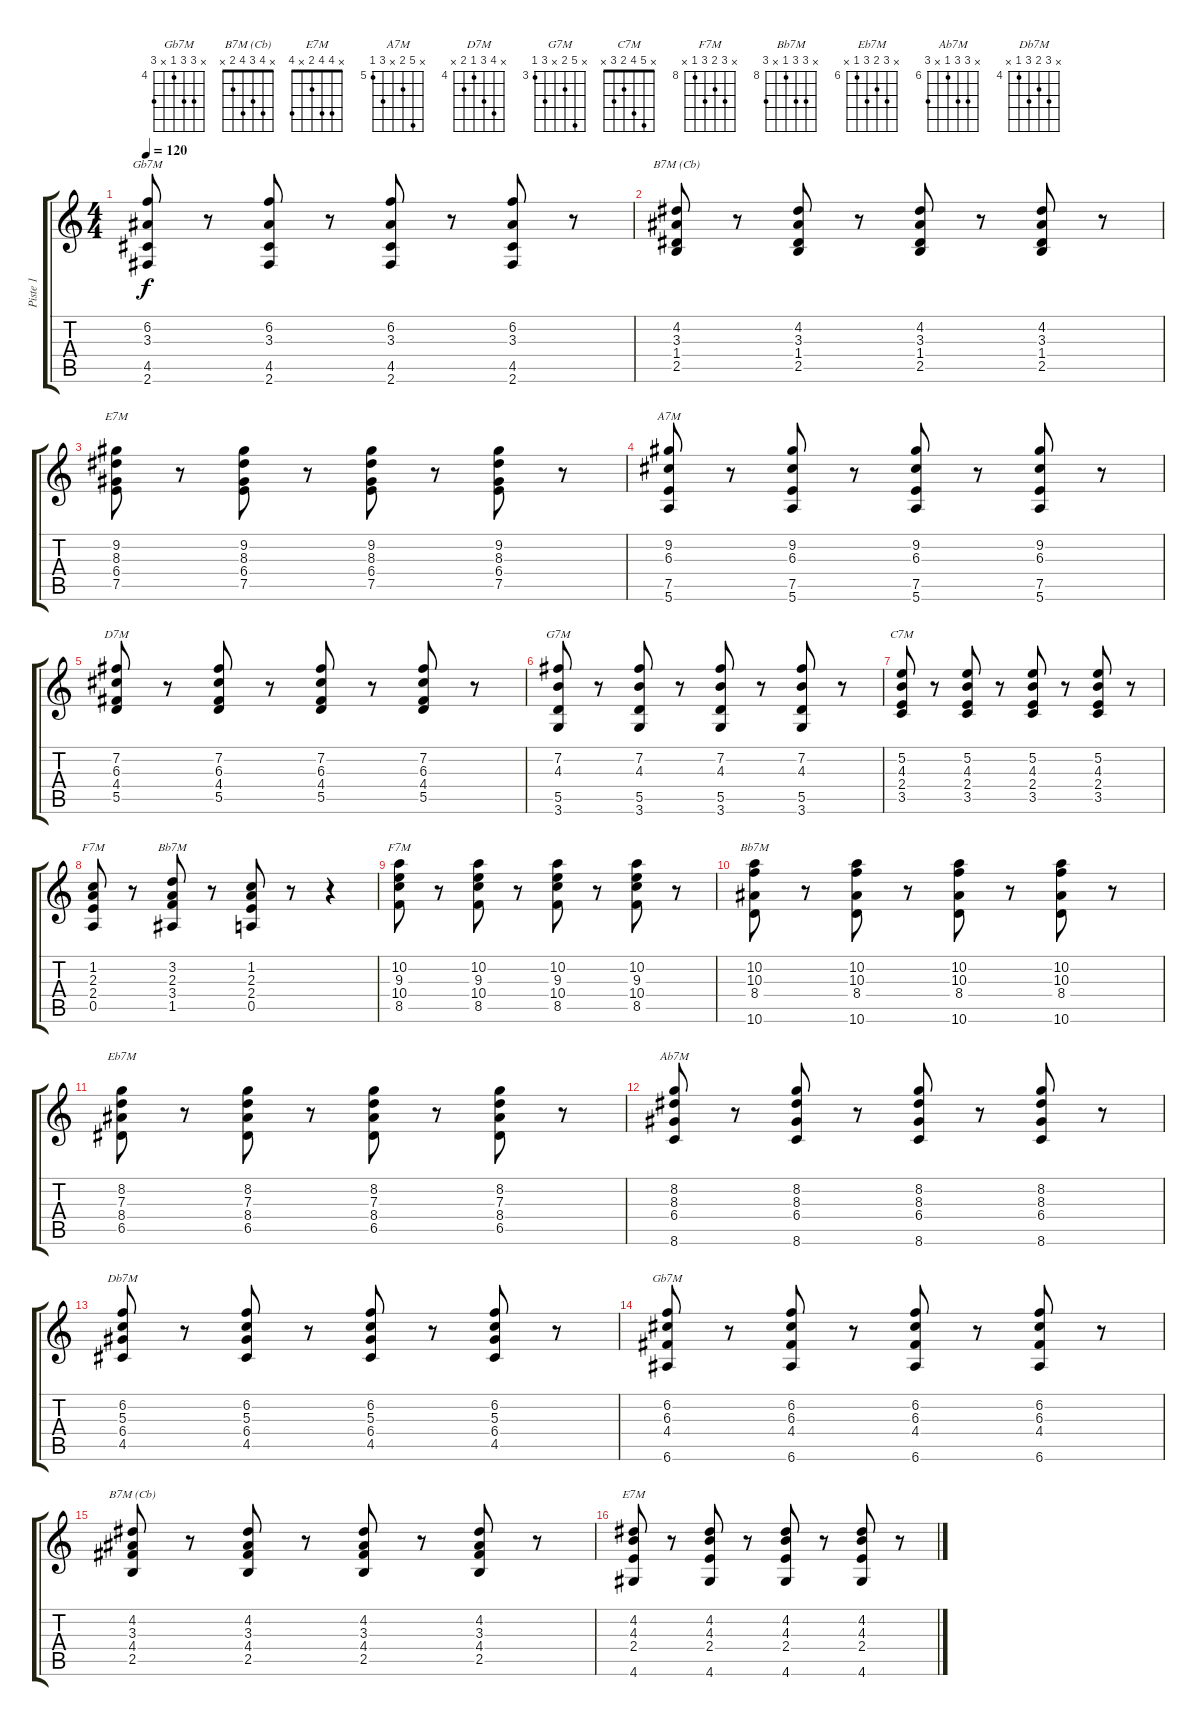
\track ("Piste 1" "Piste 1") {instrument acousticguitarnylon}
\staff {score tabs}
\tuning (E4 B3 G3 D3 A2 E2) {hide}
\chord ("Gb7M" x 6 3 x 4 2) {firstfret 2}
\chord ("B7M (Cb)" x 4 3 1 2 x)
\chord ("E7M" x 9 8 6 7 x) {firstfret 6}
\chord ("A7M" x 9 6 x 7 5) {firstfret 5}
\chord ("D7M" x 7 6 4 5 x) {firstfret 4}
\chord ("G7M" x 7 4 x 5 3) {firstfret 3}
\chord ("C7M" x 5 4 2 3 x)
\chord ("F7M" 0 1 2 2 0 1)
\chord ("Bb7M" 1 3 2 3 1 1)
\chord ("F7M" x 10 9 10 8 x) {firstfret 8}
\chord ("Bb7M" x 10 10 8 x 10) {firstfret 8}
\chord ("Eb7M" x 8 7 8 6 x) {firstfret 6}
\chord ("Ab7M" x 8 8 6 x 8) {firstfret 6}
\chord ("Db7M" x 6 5 6 4 x) {firstfret 4}
\chord ("Gb7M" x 6 6 4 x 6) {firstfret 4}
\chord ("B7M (Cb)" x 4 3 4 2 x)
\chord ("E7M" x 4 4 2 x 4)
\ts (4 4)
\tempo 120
\clef g2
\ks c
(6.2 3.3 4.5 2.6).8{ch "Gb7M" dy f} r.8 (6.2 3.3 4.5 2.6).8 r.8 (6.2 3.3 4.5 2.6).8 r.8 (6.2 3.3 4.5 2.6).8 r.8 |
(4.2 3.3 1.4 2.5).8{ch "B7M (Cb)"} r.8 (4.2 3.3 1.4 2.5).8 r.8 (4.2 3.3 1.4 2.5).8 r.8 (4.2 3.3 1.4 2.5).8 r.8 |
(9.2 8.3 6.4 7.5).8{ch "E7M"} r.8 (9.2 8.3 6.4 7.5).8 r.8 (9.2 8.3 6.4 7.5).8 r.8 (9.2 8.3 6.4 7.5).8 r.8 |
(9.2 6.3 7.5 5.6).8{ch "A7M"} r.8 (9.2 6.3 7.5 5.6).8 r.8 (9.2 6.3 7.5 5.6).8 r.8 (9.2 6.3 7.5 5.6).8 r.8 |
(7.2 6.3 4.4 5.5).8{ch "D7M"} r.8 (7.2 6.3 4.4 5.5).8 r.8 (7.2 6.3 4.4 5.5).8 r.8 (7.2 6.3 4.4 5.5).8 r.8 |
(7.2 4.3 5.5 3.6).8{ch "G7M"} r.8 (7.2 4.3 5.5 3.6).8 r.8 (7.2 4.3 5.5 3.6).8 r.8 (7.2 4.3 5.5 3.6).8 r.8 |
(5.2 4.3 2.4 3.5).8{ch "C7M"} r.8 (5.2 4.3 2.4 3.5).8 r.8 (5.2 4.3 2.4 3.5).8 r.8 (5.2 4.3 2.4 3.5).8 r.8 |
(1.2 2.3 2.4 0.5).8{ch "F7M"} r.8 (3.2 2.3 3.4 1.5).8{ch "Bb7M"} r.8 (1.2 2.3 2.4 0.5).8 r.8 r.4 |
(10.2 9.3 10.4 8.5).8{ch "F7M"} r.8 (10.2 9.3 10.4 8.5).8 r.8 (10.2 9.3 10.4 8.5).8 r.8 (10.2 9.3 10.4 8.5).8 r.8 |
(10.2 10.3 8.4 10.6).8{ch "Bb7M"} r.8 (10.2 10.3 8.4 10.6).8 r.8 (10.2 10.3 8.4 10.6).8 r.8 (10.2 10.3 8.4 10.6).8 r.8 |
(8.2 7.3 8.4 6.5).8{ch "Eb7M"} r.8 (8.2 7.3 8.4 6.5).8 r.8 (8.2 7.3 8.4 6.5).8 r.8 (8.2 7.3 8.4 6.5).8 r.8 |
(8.2 8.3 6.4 8.6).8{ch "Ab7M"} r.8 (8.2 8.3 6.4 8.6).8 r.8 (8.2 8.3 6.4 8.6).8 r.8 (8.2 8.3 6.4 8.6).8 r.8 |
(6.2 5.3 6.4 4.5).8{ch "Db7M"} r.8 (6.2 5.3 6.4 4.5).8 r.8 (6.2 5.3 6.4 4.5).8 r.8 (6.2 5.3 6.4 4.5).8 r.8 |
(6.2 6.3 4.4 6.6).8{ch "Gb7M"} r.8 (6.2 6.3 4.4 6.6).8 r.8 (6.2 6.3 4.4 6.6).8 r.8 (6.2 6.3 4.4 6.6).8 r.8 |
(4.2 3.3 4.4 2.5).8{ch "B7M (Cb)"} r.8 (4.2 3.3 4.4 2.5).8 r.8 (4.2 3.3 4.4 2.5).8 r.8 (4.2 3.3 4.4 2.5).8 r.8 |
(4.2 4.3 2.4 4.6).8{ch "E7M"} r.8 (4.2 4.3 2.4 4.6).8 r.8 (4.2 4.3 2.4 4.6).8 r.8 (4.2 4.3 2.4 4.6).8 r.8
